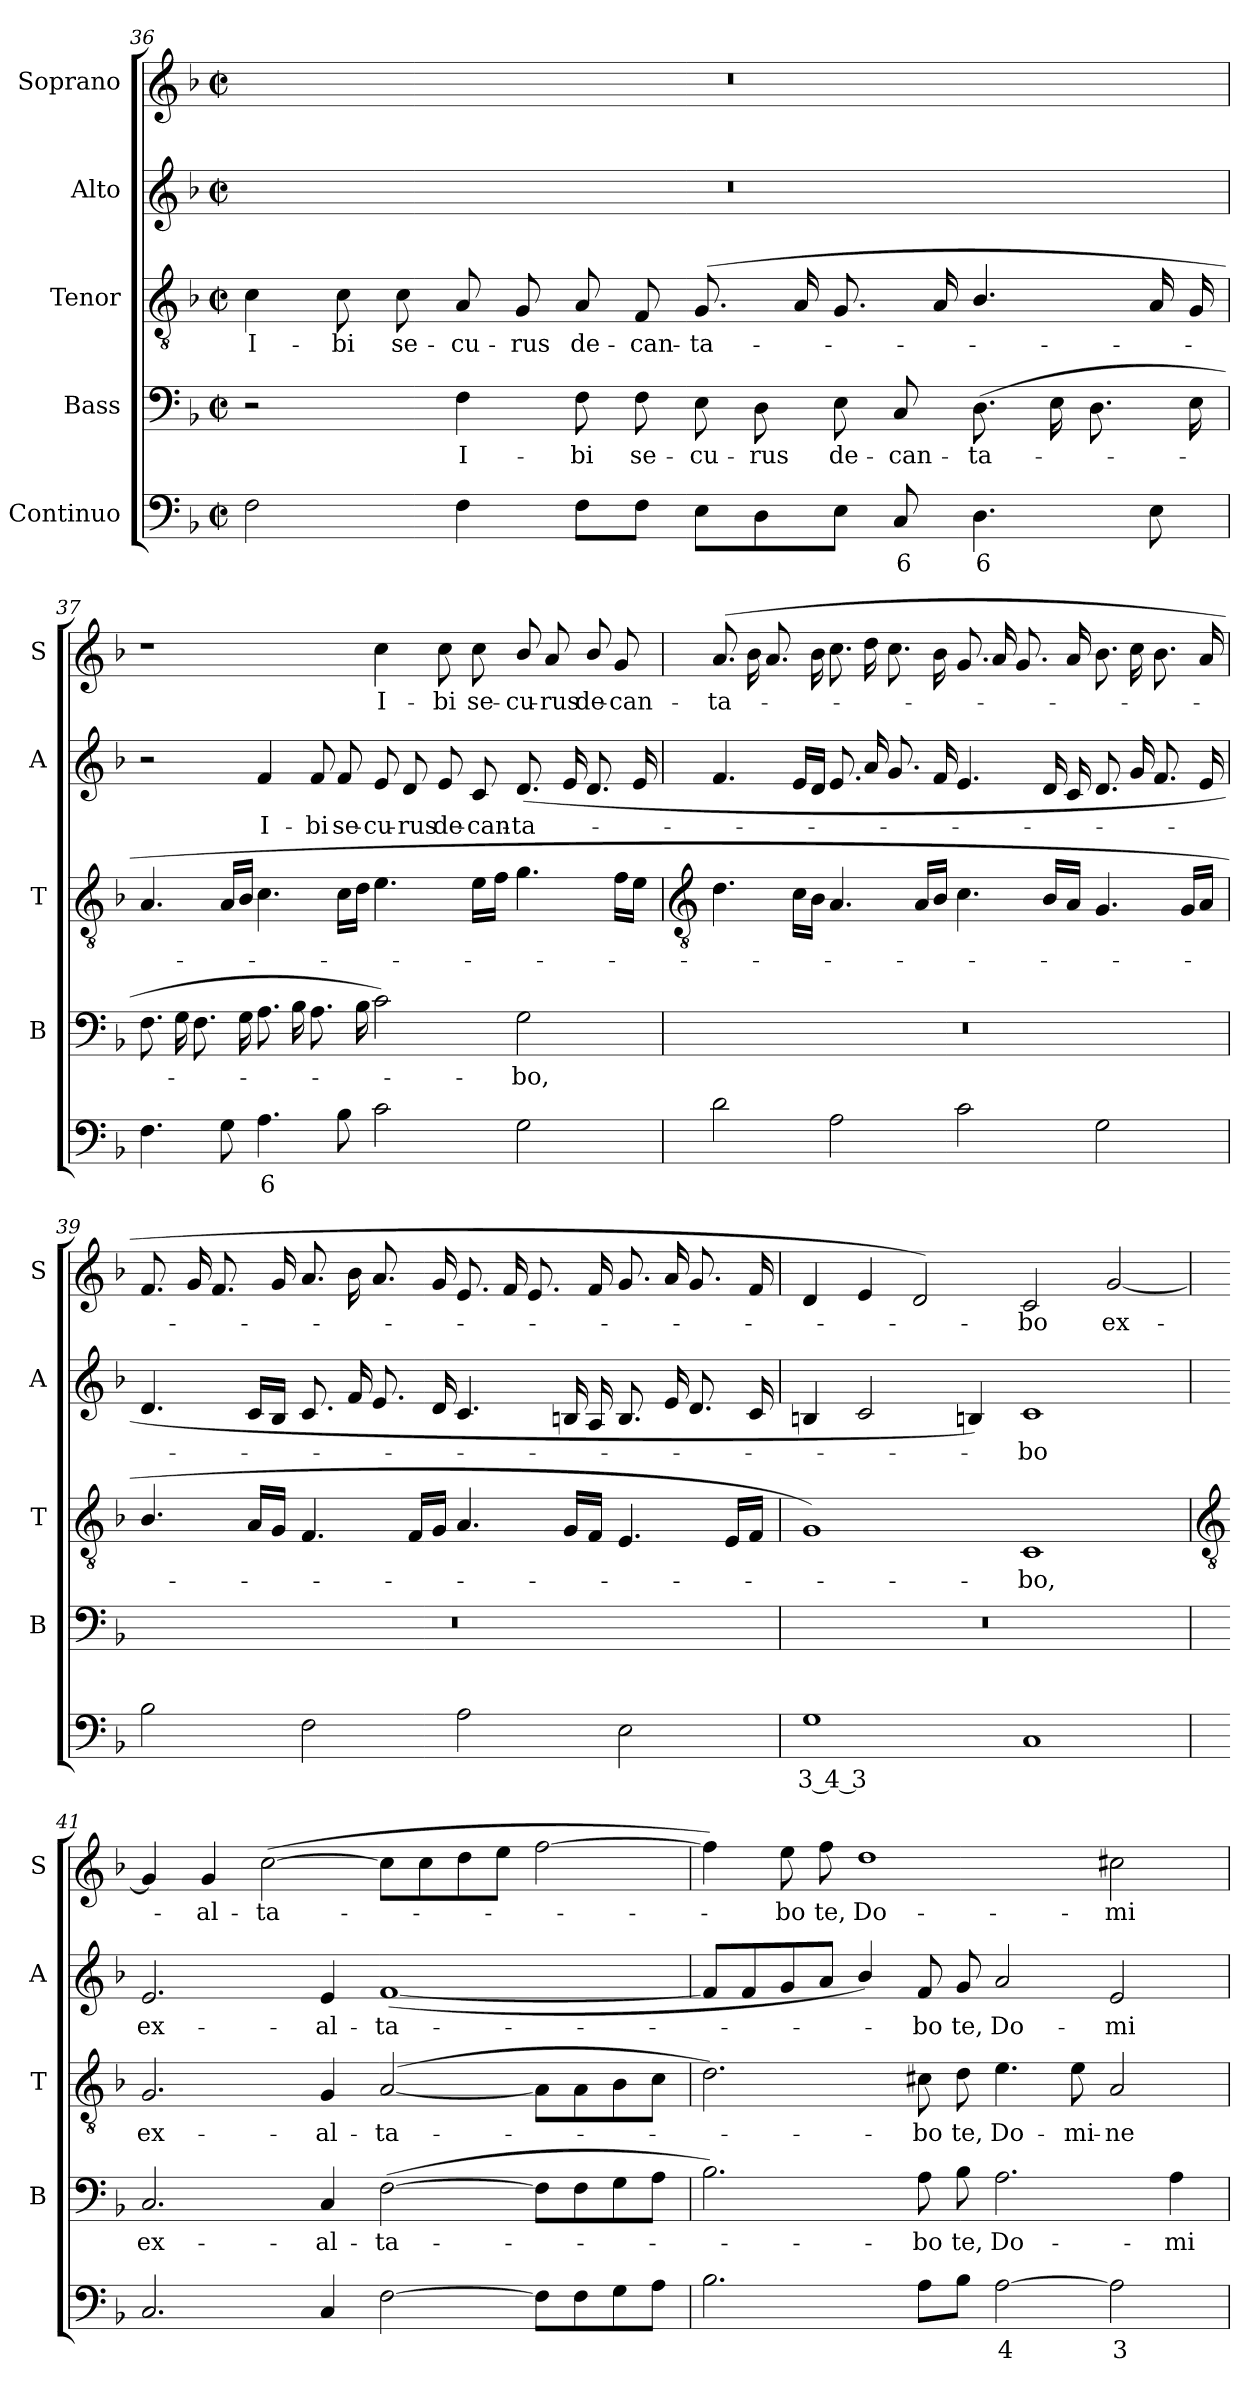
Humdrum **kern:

**kern	**text	**kern	**text	**kern	**text	**kern	**text	**kern	**text
*part5	*part5	*part4	*part4	*part3	*part3	*part2	*part2	*part1	*part1
*staff5	*staff5	*staff4	*staff4	*staff3	*staff3	*staff2	*staff2	*staff1	*staff1
*I"Continuo	*	*I"Bass	*	*I"Tenor	*	*I"Alto	*	*I"Soprano	*
*	*	*I'B	*	*I'T	*	*I'A	*	*I'S	*
*clefF4	*	*clefF4	*	*clefGv2	*	*clefG2	*	*clefG2	*
*k[b-]	*	*k[b-]	*	*k[b-]	*	*k[b-]	*	*k[b-]	*
*F:	*	*F:	*	*F:	*	*F:	*	*F:	*
*M4/2	*	*M4/2	*	*M4/2	*	*M4/2	*	*M4/2	*
*met(c|)	*	*met(c|)	*	*met(c|)	*	*met(c|)	*	*met(c|)	*
=36	=36	=36	=36	=36	=36	=36	=36	=36	=36
!	!	!	!	!	!LO:LY:b	!	!	!	!
2F	.	2r	.	4c	I-	0r	.	0r	.
!	!	!	!	!	!LO:LY:b	!	!	!	!
.	.	.	.	8c	-bi	.	.	.	.
!	!	!	!	!	!LO:LY:b	!	!	!	!
.	.	.	.	8c	se-	.	.	.	.
!	!	!	!LO:LY:b	!	!LO:LY:b	!	!	!	!
4F	.	4F	I-	8A	-cu-	.	.	.	.
!	!	!	!	!	!LO:LY:b	!	!	!	!
.	.	.	.	8G	-rus	.	.	.	.
!	!	!	!LO:LY:b	!	!LO:LY:b	!	!	!	!
8FL	.	8F	-bi	8A	de-	.	.	.	.
!	!	!	!LO:LY:b	!	!LO:LY:b	!	!	!	!
8FJ	.	8F	se-	8F	-can-	.	.	.	.
!	!	!	!LO:LY:b	!	!LO:LY:b	!	!	!	!
8EL	.	8E	-cu-	(>8.GL	-ta-	.	.	.	.
!	!	!	!LO:LY:b	!	!	!	!	!	!
8D	.	8D	-rus	.	.	.	.	.	.
.	.	.	.	16AL	.	.	.	.	.
!	!	!	!LO:LY:b	!	!	!	!	!	!
8EJ	.	8E	de-	8.G	.	.	.	.	.
!	!LO:LY:b	!	!LO:LY:b	!	!	!	!	!	!
8C	6	8C	-can-	.	.	.	.	.	.
.	.	.	.	16AJ	.	.	.	.	.
!	!LO:LY:b	!	!LO:LY:b	!	!	!	!	!	!
4.D	6	(>8.DL	-ta-	4.B-/	.	.	.	.	.
.	.	16EL	.	.	.	.	.	.	.
.	.	8.D	.	.	.	.	.	.	.
8E	.	.	.	16ALL	.	.	.	.	.
.	.	16EJ	.	16GJJ	.	.	.	.	.
=37	=37	=37	=37	=37	=37	=37	=37	=37	=37
4.F	.	8.FL	.	4.A	.	2r	.	1r	.
.	.	16GL	.	.	.	.	.	.	.
.	.	8.F	.	.	.	.	.	.	.
8G	.	.	.	16ALL	.	.	.	.	.
.	.	16GJ	.	16B-JJ	.	.	.	.	.
!	!LO:LY:b	!	!	!	!	!	!LO:LY:b	!	!
4.A	6	8.AL	.	4.c	.	4f	I-	.	.
.	.	16B-L	.	.	.	.	.	.	.
!	!	!	!	!	!	!	!LO:LY:b	!	!
.	.	8.A	.	.	.	8f	-bi	.	.
!	!	!	!	!	!	!	!LO:LY:b	!	!
8B-	.	.	.	16cLL	.	8f	se-	.	.
.	.	16B-J	.	16dJJ	.	.	.	.	.
!	!	!	!	!	!	!	!LO:LY:b	!	!LO:LY:b
2c	.	2c)	.	4.e	.	8e	-cu-	4cc	I-
!	!	!	!	!	!	!	!LO:LY:b	!	!
.	.	.	.	.	.	8d	-rus	.	.
!	!	!	!	!	!	!	!LO:LY:b	!	!LO:LY:b
.	.	.	.	.	.	8e	de-	8cc	-bi
!	!	!	!	!	!	!	!LO:LY:b	!	!LO:LY:b
.	.	.	.	16eLL	.	8c	-can-	8cc	se-
.	.	.	.	16fJJ	.	.	.	.	.
!	!	!	!LO:LY:b	!	!	!	!LO:LY:b	!	!LO:LY:b
2G	.	2G	bo,	4.g	.	(<8.dL	-ta-	8b-/	-cu-
!	!	!	!	!	!	!	!	!	!LO:LY:b
.	.	.	.	.	.	.	.	8a	-rus
.	.	.	.	.	.	16eL	.	.	.
!	!	!	!	!	!	!	!	!	!LO:LY:b
.	.	.	.	.	.	8.d	.	8b-/	de-
!	!	!	!	!	!	!	!	!	!LO:LY:b
.	.	.	.	16fLL	.	.	.	8g	-can-
.	.	.	.	16eJJ	.	16eJ	.	.	.
!!LO:LB:g=z
=38	=38	=38	=38	=38	=38	=38	=38	=38	=38
*	*	*	*	*clefGv2	*	*	*	*	*
!	!	!	!	!	!	!	!	!	!LO:LY:b
2d	.	0r	.	4.d	.	4.f	.	(<8.aL	-ta-
.	.	.	.	.	.	.	.	16b-L	.
.	.	.	.	.	.	.	.	8.a	.
.	.	.	.	16cLL	.	16eLL	.	.	.
.	.	.	.	16B-JJ	.	16dJJ	.	16b-J	.
2A	.	.	.	4.A	.	8.eL	.	8.ccL	.
.	.	.	.	.	.	16aL	.	16ddL	.
.	.	.	.	.	.	8.g	.	8.cc	.
.	.	.	.	16ALL	.	.	.	.	.
.	.	.	.	16B-JJ	.	16fJ	.	16b-J	.
2c	.	.	.	4.c	.	4.e	.	8.gL	.
.	.	.	.	.	.	.	.	16aL	.
.	.	.	.	.	.	.	.	8.g	.
.	.	.	.	16B-LL	.	16dLL	.	.	.
.	.	.	.	16AJJ	.	16cJJ	.	16aJ	.
2G	.	.	.	4.G	.	8.dL	.	8.b-L	.
.	.	.	.	.	.	16gL	.	16ccL	.
.	.	.	.	.	.	8.f	.	8.b-	.
.	.	.	.	16GLL	.	.	.	.	.
.	.	.	.	16AJJ	.	16eJ	.	16aJ	.
=39	=39	=39	=39	=39	=39	=39	=39	=39	=39
2B-	.	0r	.	4.B-/	.	4.d	.	8.fL	.
.	.	.	.	.	.	.	.	16gL	.
.	.	.	.	.	.	.	.	8.f	.
.	.	.	.	16ALL	.	16cLL	.	.	.
.	.	.	.	16GJJ	.	16B-JJ	.	16gJ	.
2F	.	.	.	4.F	.	8.cL	.	8.aL	.
.	.	.	.	.	.	16fL	.	16b-L	.
.	.	.	.	.	.	8.e	.	8.a	.
.	.	.	.	16FLL	.	.	.	.	.
.	.	.	.	16GJJ	.	16dJ	.	16gJ	.
2A	.	.	.	4.A	.	4.c	.	8.eL	.
.	.	.	.	.	.	.	.	16fL	.
.	.	.	.	.	.	.	.	8.e	.
.	.	.	.	16GLL	.	16BnLL	.	.	.
.	.	.	.	16FJJ	.	16AJJ	.	16fJ	.
2E	.	.	.	4.E	.	8.BL	.	8.gL	.
.	.	.	.	.	.	16eL	.	16aL	.
.	.	.	.	.	.	8.d	.	8.g	.
.	.	.	.	16ELL	.	.	.	.	.
.	.	.	.	16FJJ	.	16cJ	.	16fJ	.
=40	=40	=40	=40	=40	=40	=40	=40	=40	=40
!	!LO:LY:b	!	!	!	!	!	!	!	!
1G	3 4 3	0r	.	1G)	.	4Bn	.	4d	.
.	.	.	.	.	.	2c	.	4e	.
.	.	.	.	.	.	.	.	2d)	.
.	.	.	.	.	.	4Bn)	.	.	.
!	!	!	!	!	!LO:LY:b	!	!LO:LY:b	!	!LO:LY:b
1C	.	.	.	1C	bo,	1c	bo	2c	bo
!	!	!	!	!	!	!	!	!	!LO:LY:b
.	.	.	.	.	.	.	.	[2g	ex-
!!LO:LB:g=z
=41	=41	=41	=41	=41	=41	=41	=41	=41	=41
*	*	*	*	*clefGv2	*	*	*	*	*
!	!	!	!LO:LY:b	!	!LO:LY:b	!	!LO:LY:b	!	!
2.C	.	2.C	ex-	2.G	ex-	2.e	ex-	4g]	.
!	!	!	!	!	!	!	!	!	!LO:LY:b
.	.	.	.	.	.	.	.	4g	al-
!	!	!	!	!	!	!	!	!	!LO:LY:b
.	.	.	.	.	.	.	.	(>[2cc	-ta-
!	!	!	!LO:LY:b	!	!LO:LY:b	!	!LO:LY:b	!	!
4C	.	4C	-al-	4G	-al-	4e	-al-	.	.
!	!	!	!LO:LY:b	!	!LO:LY:b	!	!LO:LY:b	!	!
[2F	.	(>[2F	-ta-	(>[2A	-ta-	(<[1f	-ta-	8ccL]	.
.	.	.	.	.	.	.	.	8cc	.
.	.	.	.	.	.	.	.	8dd	.
.	.	.	.	.	.	.	.	8eeJ	.
8FL]	.	8FL]	.	8AL]	.	.	.	[2ff	.
8F	.	8F	.	8A	.	.	.	.	.
8G	.	8G	.	8B-	.	.	.	.	.
8AJ	.	8AJ	.	8cJ	.	.	.	.	.
=42	=42	=42	=42	=42	=42	=42	=42	=42	=42
2.B-	.	2.B-)	.	2.d)	.	8fL]	.	4ff])	.
.	.	.	.	.	.	8f	.	.	.
!	!	!	!	!	!	!	!	!	!LO:LY:b
.	.	.	.	.	.	8g	.	8ee	bo
!	!	!	!	!	!	!	!	!	!LO:LY:b
.	.	.	.	.	.	8aJ	.	8ff	te,
!	!	!	!	!	!	!	!	!	!LO:LY:b
.	.	.	.	.	.	4b-/)	.	1dd	Do-
!	!	!	!LO:LY:b	!	!LO:LY:b	!	!LO:LY:b	!	!
8AL	.	8A	bo	8c#X	bo	8f	bo	.	.
!	!	!	!LO:LY:b	!	!LO:LY:b	!	!LO:LY:b	!	!
8B-J	.	8B-	te,	8d	te,	8g	te,	.	.
!	!LO:LY:b	!	!LO:LY:b	!	!LO:LY:b	!	!LO:LY:b	!	!
[2A	4	2.A	Do-	4.e	Do-	2a	Do-	.	.
!	!	!	!	!	!LO:LY:b	!	!	!	!
.	.	.	.	8e	-mi-	.	.	.	.
!	!LO:LY:b	!	!	!	!LO:LY:b	!	!LO:LY:b	!	!LO:LY:b
2A]	3	.	.	2A	-ne	2e	-mi-	2cc#X	-mi-
!	!	!	!LO:LY:b	!	!	!	!	!	!
.	.	4A	-mi-	.	.	.	.	.	.
=	=	=	=	=	=	=	=	=	=
*-	*-	*-	*-	*-	*-	*-	*-	*-	*-
